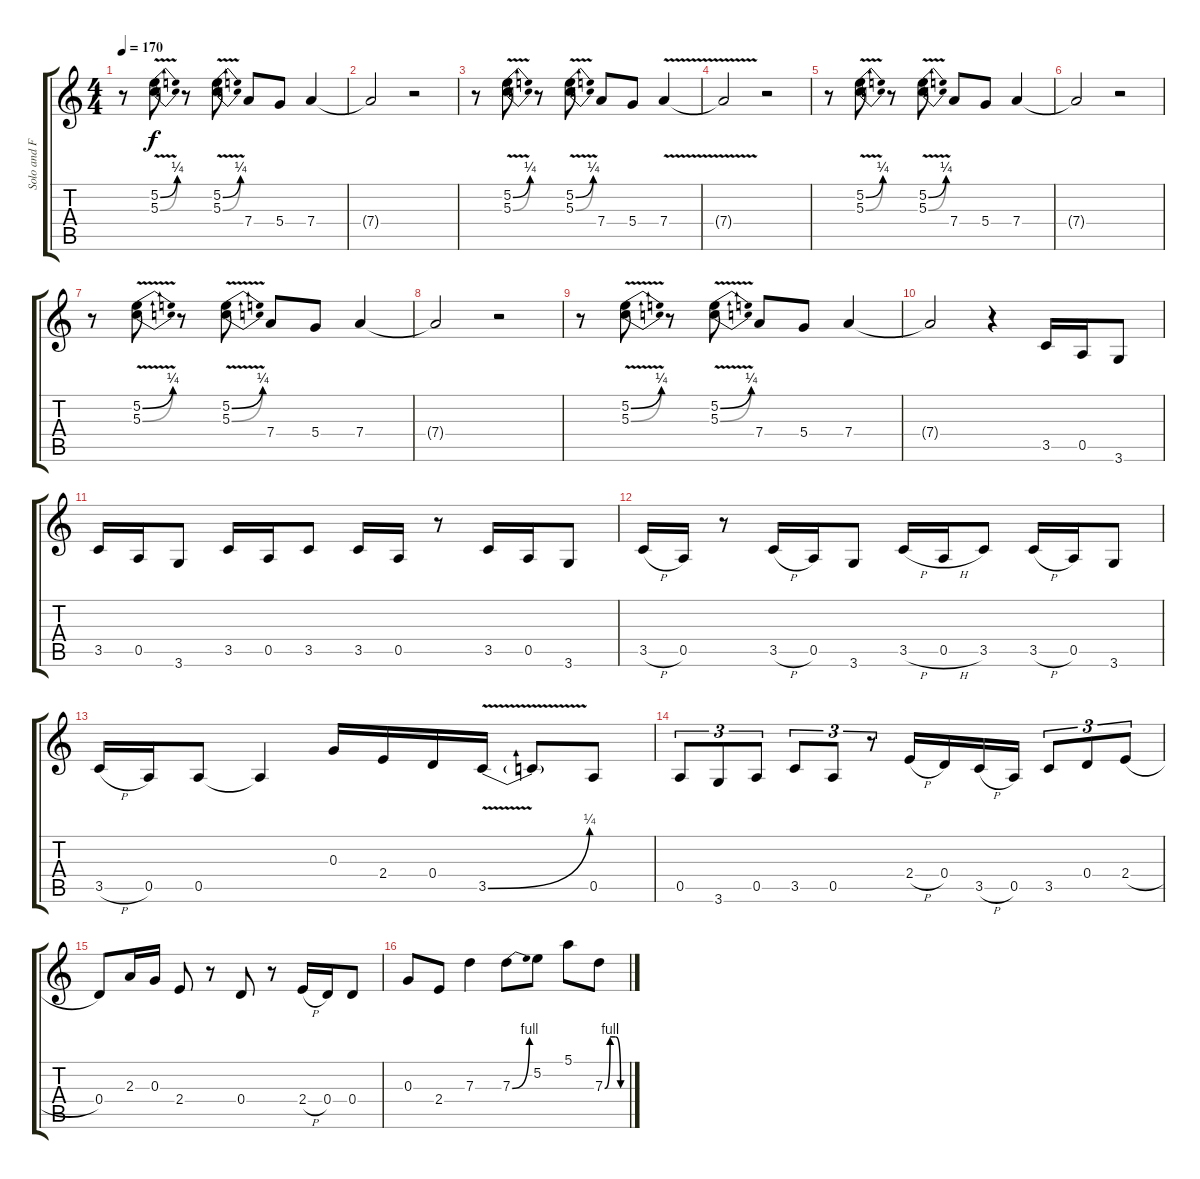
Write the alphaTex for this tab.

\track ("Solo and Fills Guitar" "Solo and F") {instrument distortionguitar}
\staff {score tabs}
\tuning (E4 B3 G3 D3 A2 E2) {hide}
\ts (4 4)
\tempo 170
\clef g2
\ks c
r.8{dy f} (5.2{be (bend 0 0 60 1) v} 5.3{be (bend 0 0 60 1)}).8 r.8 (5.2{be (bend 0 0 60 1)} 5.3{be (bend 0 0 60 1) v}).8 7.4.8 5.4.8 7.4.4 |
7.4{t}.2 r.2 |
r.8 (5.2{be (bend 0 0 60 1) v} 5.3{be (bend 0 0 60 1)}).8 r.8 (5.2{be (bend 0 0 60 1)} 5.3{be (bend 0 0 60 1) v}).8 7.4.8 5.4.8 7.4{v}.4 |
7.4{t}.2 r.2 |
r.8 (5.2{be (bend 0 0 60 1) v} 5.3{be (bend 0 0 60 1)}).8 r.8 (5.2{be (bend 0 0 60 1)} 5.3{be (bend 0 0 60 1) v}).8 7.4.8 5.4.8 7.4.4 |
7.4{t}.2 r.2 |
r.8 (5.2{be (bend 0 0 60 1) v} 5.3{be (bend 0 0 60 1)}).8 r.8 (5.2{be (bend 0 0 60 1)} 5.3{be (bend 0 0 60 1) v}).8 7.4.8 5.4.8 7.4.4 |
7.4{t}.2 r.2 |
r.8 (5.2{be (bend 0 0 60 1) v} 5.3{be (bend 0 0 60 1)}).8 r.8 (5.2{be (bend 0 0 60 1)} 5.3{be (bend 0 0 60 1) v}).8 7.4.8 5.4.8 7.4.4 |
7.4{t}.2 r.4 3.5.16 0.5.16 3.6.8 |
3.5.16 0.5.16 3.6.8 3.5.16 0.5.16 3.5.8 3.5.16 0.5.16 r.8 3.5.16 0.5.16 3.6.8 |
3.5{h}.16 0.5.16 r.8 3.5{h}.16 0.5.16 3.6.8 3.5{h}.16 0.5{h}.16 3.5.8 3.5{h}.16 0.5.16 3.6.8 |
3.5{h}.16 0.5.16 0.5.8 0.5{t}.4 0.3.16 2.4.16 0.4.16 3.5{be (bend 0 0 60 1) v}.16 3.5{t}.8 0.5.8 |
0.5.8{tu (3 2)} 3.6.8{tu (3 2)} 0.5.8{tu (3 2)} 3.5.8{tu (3 2)} 0.5.8{tu (3 2)} r.8{tu (3 2)} 2.4{h}.16 0.4.16 3.5{h}.16 0.5.16 3.5.8{tu (3 2)} 0.4.8{tu (3 2)} 2.4{h}.8{tu (3 2)} |
0.4.8 2.3.16 0.3.16 2.4.8 r.8 0.4.8 r.8 2.4{h}.16 0.4.16 0.4.8 |
0.3.8 2.4.8 7.3.4 7.3{be (bend 0 0 60 4)}.8 5.2.8 5.1.8 7.3{be (custom 0 0 15 4 30 4 45 0 60 0)}.8
